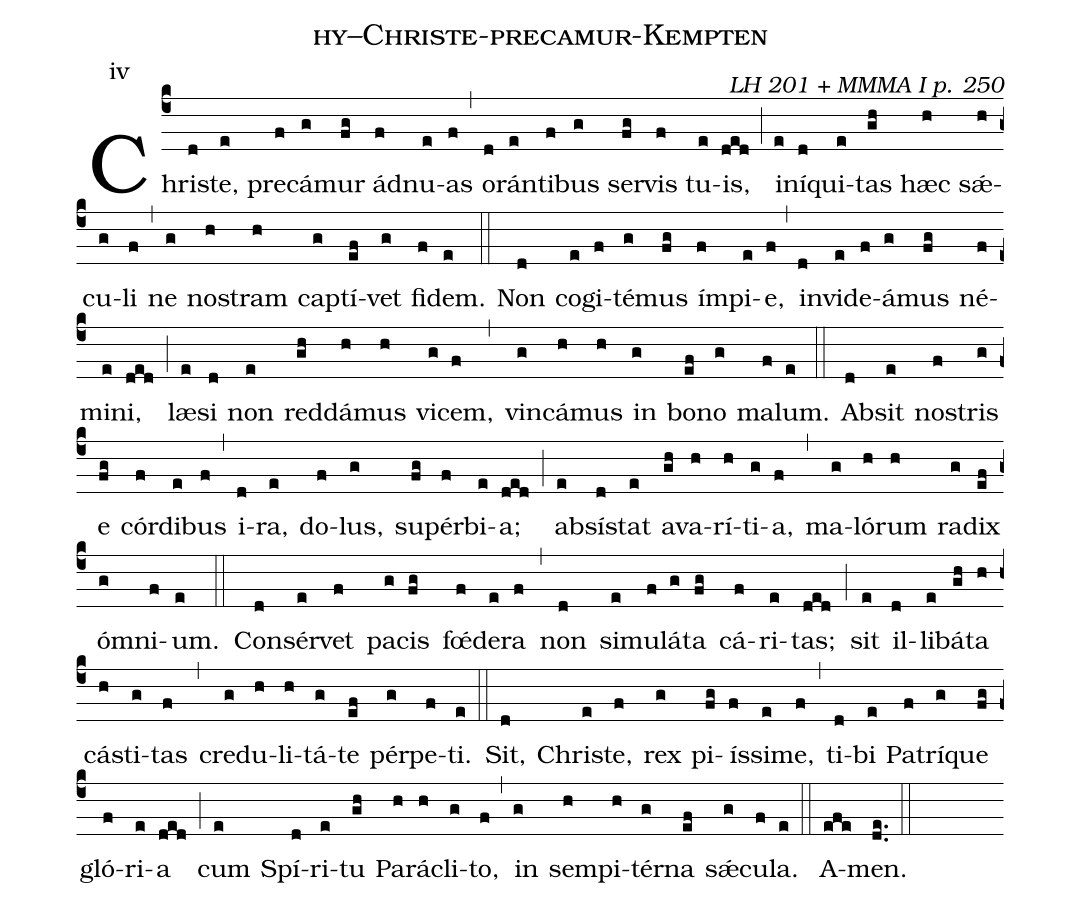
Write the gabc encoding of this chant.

name: hy--Christe-precamur-Kempten;
commentary: LH 201 + MMMA I p. 250;
annotation: iv;
%%
(c4)Chri(d)ste,(e) pre(f)cá(g)mur(fg) ád(f)nu(e)as(f) (,)
o(d)rán(e)ti(f)bus(g) ser(fg)vis(f) tu(e)is,(ded) (;)
i(e)ní(d)qui(e)tas(gh) hæc(h) sǽ(h)cu(g)li(f) (,)
ne(g) no(h)stram(h) cap(g)tí(ef)vet(g) fi(f)dem.(e) (::)
Non(d) co(e)gi(f)té(g)mus(fg) ím(f)pi(e)e,(f) (,)
in(d)vi(e)de(f)á(g)mus(fg) né(f)mi(e)ni,(ded) (;)
læ(e)si(d) non(e) red(gh)dá(h)mus(h) vi(g)cem,(f) (,)
vin(g)cá(h)mus(h) in(g) bo(ef)no(g) ma(f)lum.(e) (::)
Ab(d)sit(e) no(f)stris(g) e(fg) cór(f)di(e)bus(f) (,)
i(d)ra,(e) do(f)lus,(g) su(fg)pér(f)bi(e)a;(ded) (;)
ab(e)sí(d)stat(e) a(gh)va(h)rí(h)ti(g)a,(f) (,)
ma(g)ló(h)rum(h) ra(g)dix(ef) óm(g)ni(f)um.(e) (::)
Con(d)sér(e)vet(f) pa(g)cis(fg) fœ́(f)de(e)ra(f) (,)
non(d) si(e)mu(f)lá(g)ta(fg) cá(f)ri(e)tas;(ded) (;)
sit(e) il(d)li(e)bá(gh)ta(h) cá(h)sti(g)tas(f) (,)
cre(g)du(h)li(h)tá(g)te(ef) pér(g)pe(f)ti.(e) (::)
Sit,(d) Chri(e)ste,(f) rex(g) pi(fg)ís(f)si(e)me,(f) (,)
ti(d)bi(e) Pa(f)trí(g)que(fg) gló(f)ri(e)a(ded) (;)
cum(e) Spí(d)ri(e)tu(gh) Pa(h)rá(h)cli(g)to,(f) (,)
in(g) sem(h)pi(h)tér(g)na(ef) sǽ(g)cu(f)la.(e) (::)
A(efe)men.(de..) (::)
